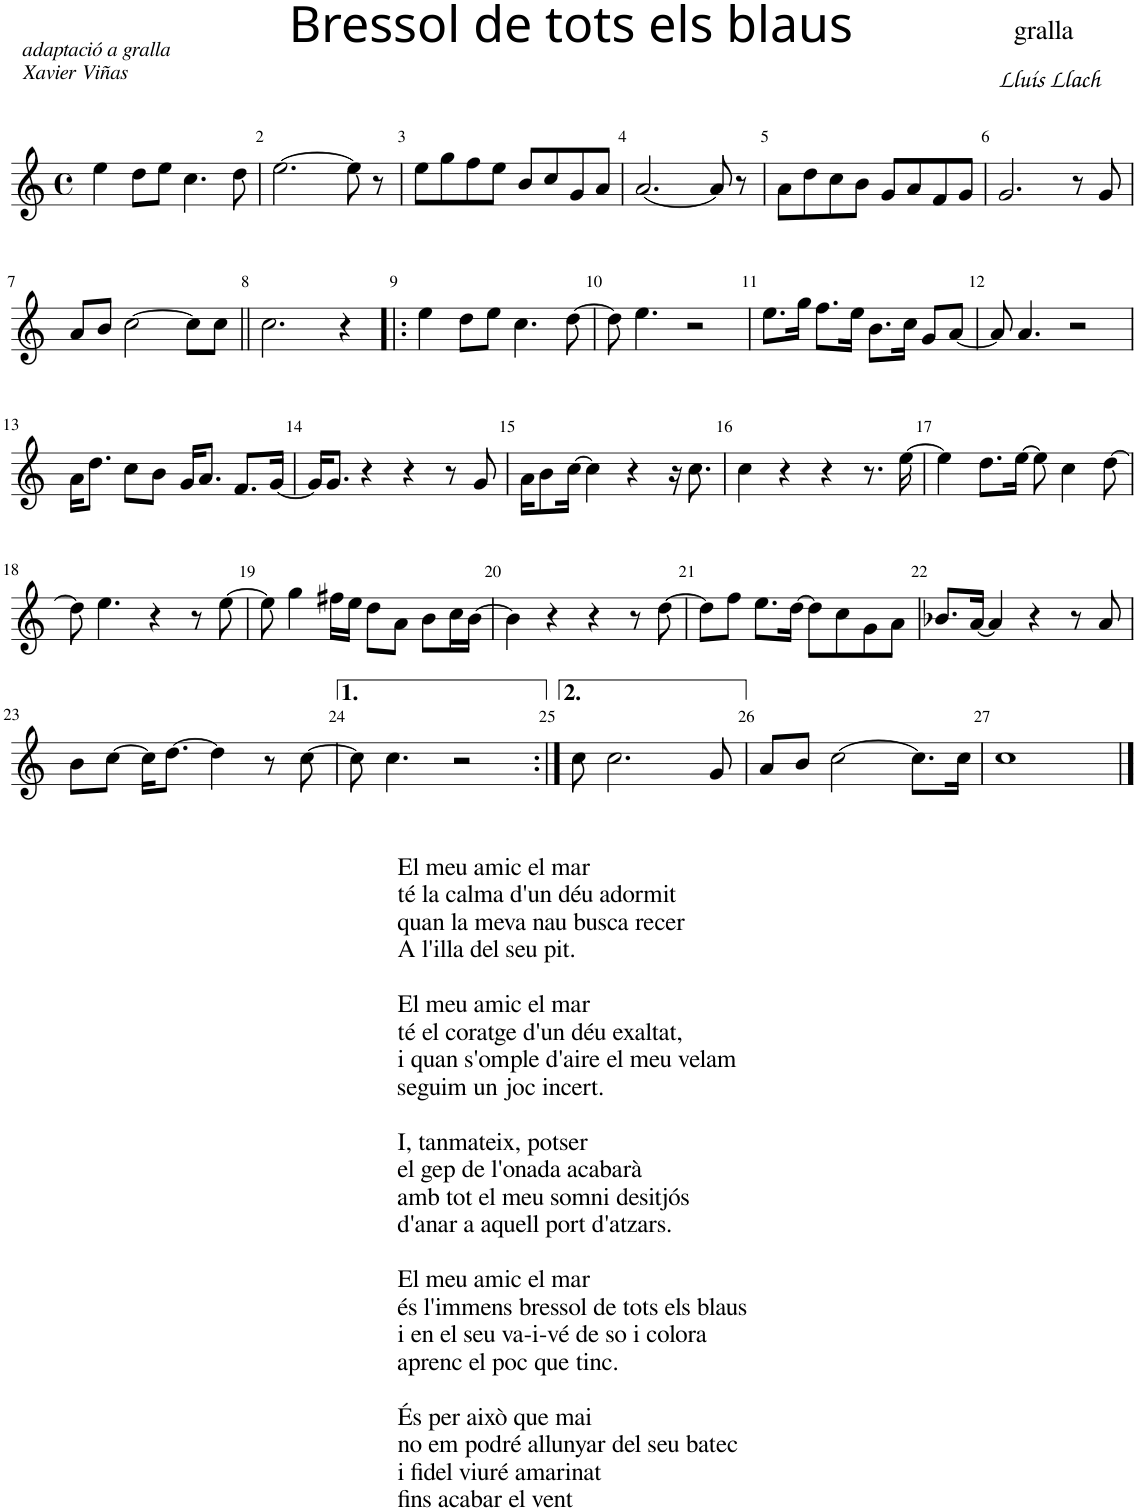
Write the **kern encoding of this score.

**kern
*part1
*staff1
*I"Oboè
*I'Ob.
*clefG2
*k[]
*M4/4
*met(c)
=1
4ee\
8dd\L
8ee\J
4.cc\
8dd\
=2
[2.ee\
8ee\]
8r
=3
8ee\L
8gg\
8ff\
8ee\J
8b/L
8cc/
8g/
8a/J
=4
[2.a/
8a/]
8r
=5
8a\L
8dd\
8cc\
8b\J
8g/L
8a/
8f/
8g/J
=6
2.g/
8r
8g/
!!LO:LB:g=z
=7
8a/L
8b/J
[2cc\
8cc\L]
8cc\J
=8||
2.cc\
4r
=9!|:
4ee\
8dd\L
8ee\J
4.cc\
[8dd\
=10
8dd\]
4.ee\
2r
=11
8.ee\L
16gg\Jk
8.ff\L
16ee\Jk
8.b\L
16cc\Jk
8g/L
[8a/J
=12
8a/]
4.a/
2r
!!LO:LB:g=z
=13
16a\KL
8.dd\J
8cc\L
8b\J
16g/KL
8.a/J
8.f/L
[16g/Jk
=14
16g/KL]
8.g/J
4r
4r
8r
8g/
=15
16a\KL
8b\
[16cc\Jk
4cc\]
4r
16r
8.cc\
=16
4cc\
4r
4r
8.r
[16ee\
=17
4ee\]
8.dd\L
[16ee\Jk
8ee\]
4cc\
[8dd\
!!LO:LB:g=z
=18
8dd\]
4.ee\
4r
8r
[8ee\
=19
8ee\]
4gg\
16ff#X\LL
16ee\JJ
8dd\L
8a\J
8b\L
16cc\L
[16b\JJ
=20
4b\]
4r
4r
8r
[8dd\
=21
8dd\L]
8ff\J
8.ee\L
[16dd\Jk
8dd\L]
8cc\
8g\
8a\J
=22
8.b-X/L
[16a/Jk
4a/]
4r
8r
8a/
!!LO:LB:g=z
=23
8b\L
[8cc\J
16cc\KL]
[8.dd\J
4dd\]
8r
[8cc\
=24
8cc\]
4.cc\
2r
=25:|!
8cc\
2.cc\
8g/
=26
8a/L
8b/J
[2cc\
8.cc\L]
16cc\Jk
=27
1cc
==
*-
